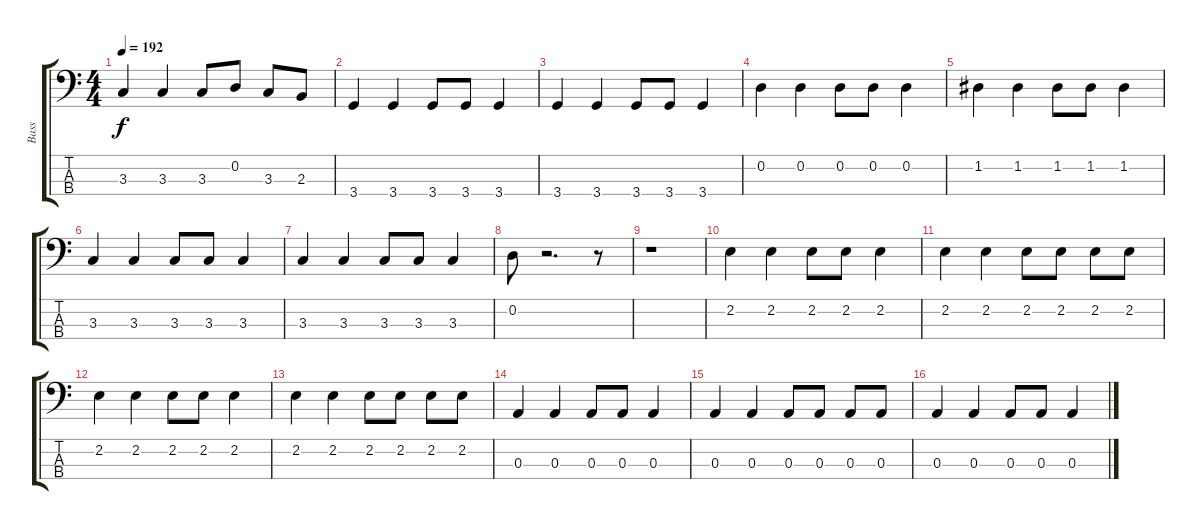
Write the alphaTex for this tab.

\track ("Bass" "Bass") {instrument electricbassfinger}
\staff {score tabs}
\tuning (G2 D2 A1 E1) {hide}
\ts (4 4)
\tempo 192
\clef f4
\ks c
3.3.4{dy f} 3.3.4 3.3.8 0.2.8 3.3.8 2.3.8 |
3.4.4 3.4.4 3.4.8 3.4.8 3.4.4 |
3.4.4 3.4.4 3.4.8 3.4.8 3.4.4 |
0.2.4 0.2.4 0.2.8 0.2.8 0.2.4 |
1.2.4 1.2.4 1.2.8 1.2.8 1.2.4 |
3.3.4 3.3.4 3.3.8 3.3.8 3.3.4 |
3.3.4 3.3.4 3.3.8 3.3.8 3.3.4 |
0.2.8 r.2{d} r.8 |
r.1 |
2.2.4 2.2.4 2.2.8 2.2.8 2.2.4 |
2.2.4 2.2.4 2.2.8 2.2.8 2.2.8 2.2.8 |
2.2.4 2.2.4 2.2.8 2.2.8 2.2.4 |
2.2.4 2.2.4 2.2.8 2.2.8 2.2.8 2.2.8 |
0.3.4 0.3.4 0.3.8 0.3.8 0.3.4 |
0.3.4 0.3.4 0.3.8 0.3.8 0.3.8 0.3.8 |
0.3.4 0.3.4 0.3.8 0.3.8 0.3.4
